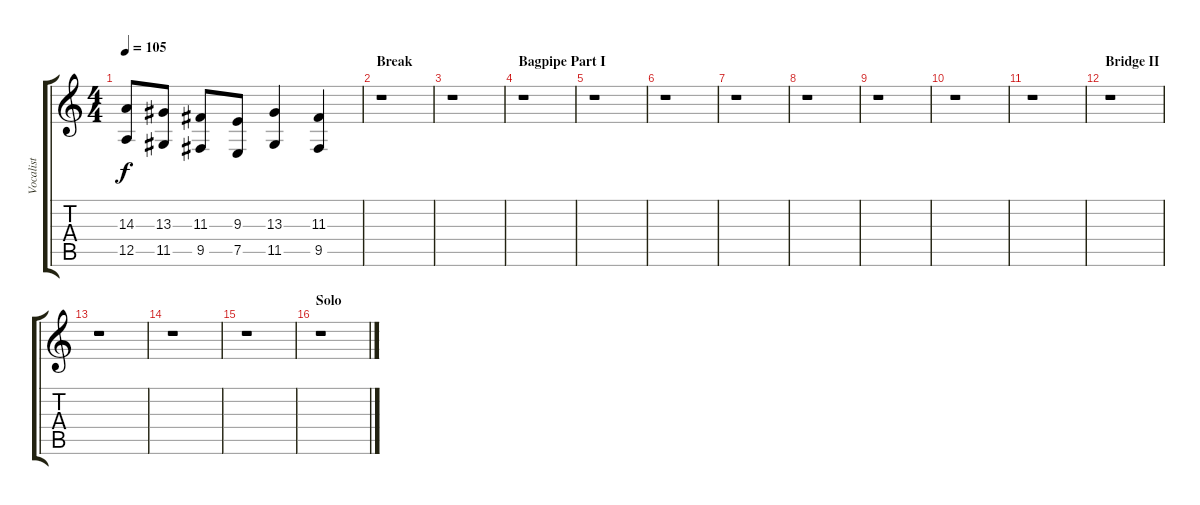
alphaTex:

\track ("Vocalist" "Vocalist") {instrument voiceoohs}
\staff {score tabs}
\tuning (E4 B3 G3 D3 A2 E2) {hide}
\ts (4 4)
\tempo 105
\clef g2
\ks c
(14.3 12.5).8{dy f} (13.3 11.5).8 (11.3 9.5).8 (9.3 7.5).8 (13.3 11.5).4 (11.3 9.5).4 |
\section ("" "Break")
r.1 |
r.1 |
\section ("" "Bagpipe Part I")
r.1 |
r.1 |
r.1 |
r.1 |
r.1 |
r.1 |
r.1 |
r.1 |
\section ("" "Bridge II")
r.1 |
r.1 |
r.1 |
r.1 |
\section ("" "Solo")
r.1
